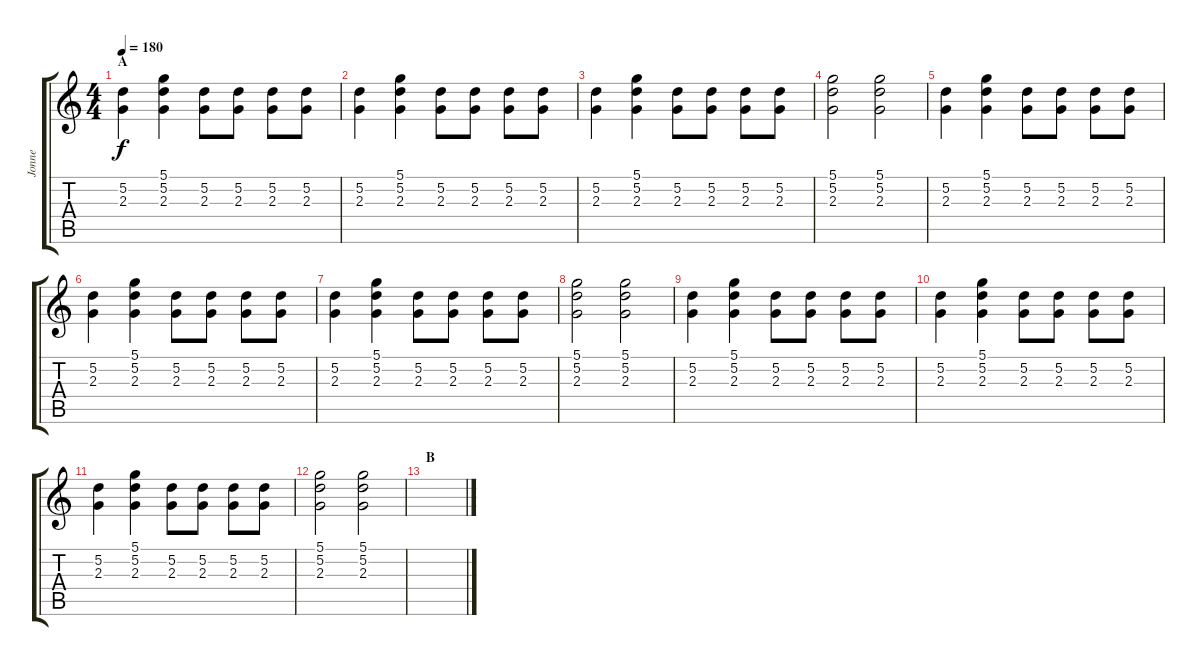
\track ("Jonne" "Jonne") {instrument acousticguitarsteel}
\staff {score tabs}
\tuning (D4 A3 F3 C3 G2 D2) {hide}
\ts (4 4)
\section ("" "A")
\tempo 180
\clef g2
\ks c
(5.2 2.3).4{dy f instrument acousticguitarsteel} (5.1 5.2 2.3).4 (5.2 2.3).8 (5.2 2.3).8 (5.2 2.3).8 (5.2 2.3).8 |
(5.2 2.3).4 (5.1 5.2 2.3).4 (5.2 2.3).8 (5.2 2.3).8 (5.2 2.3).8 (5.2 2.3).8 |
(5.2 2.3).4 (5.1 5.2 2.3).4 (5.2 2.3).8 (5.2 2.3).8 (5.2 2.3).8 (5.2 2.3).8 |
(5.1 5.2 2.3).2 (5.1 5.2 2.3).2 |
(5.2 2.3).4 (5.1 5.2 2.3).4 (5.2 2.3).8 (5.2 2.3).8 (5.2 2.3).8 (5.2 2.3).8 |
(5.2 2.3).4 (5.1 5.2 2.3).4 (5.2 2.3).8 (5.2 2.3).8 (5.2 2.3).8 (5.2 2.3).8 |
(5.2 2.3).4 (5.1 5.2 2.3).4 (5.2 2.3).8 (5.2 2.3).8 (5.2 2.3).8 (5.2 2.3).8 |
(5.1 5.2 2.3).2 (5.1 5.2 2.3).2 |
(5.2 2.3).4 (5.1 5.2 2.3).4 (5.2 2.3).8 (5.2 2.3).8 (5.2 2.3).8 (5.2 2.3).8 |
(5.2 2.3).4 (5.1 5.2 2.3).4 (5.2 2.3).8 (5.2 2.3).8 (5.2 2.3).8 (5.2 2.3).8 |
(5.2 2.3).4 (5.1 5.2 2.3).4 (5.2 2.3).8 (5.2 2.3).8 (5.2 2.3).8 (5.2 2.3).8 |
(5.1 5.2 2.3).2 (5.1 5.2 2.3).2 |
\section ("" "B")
